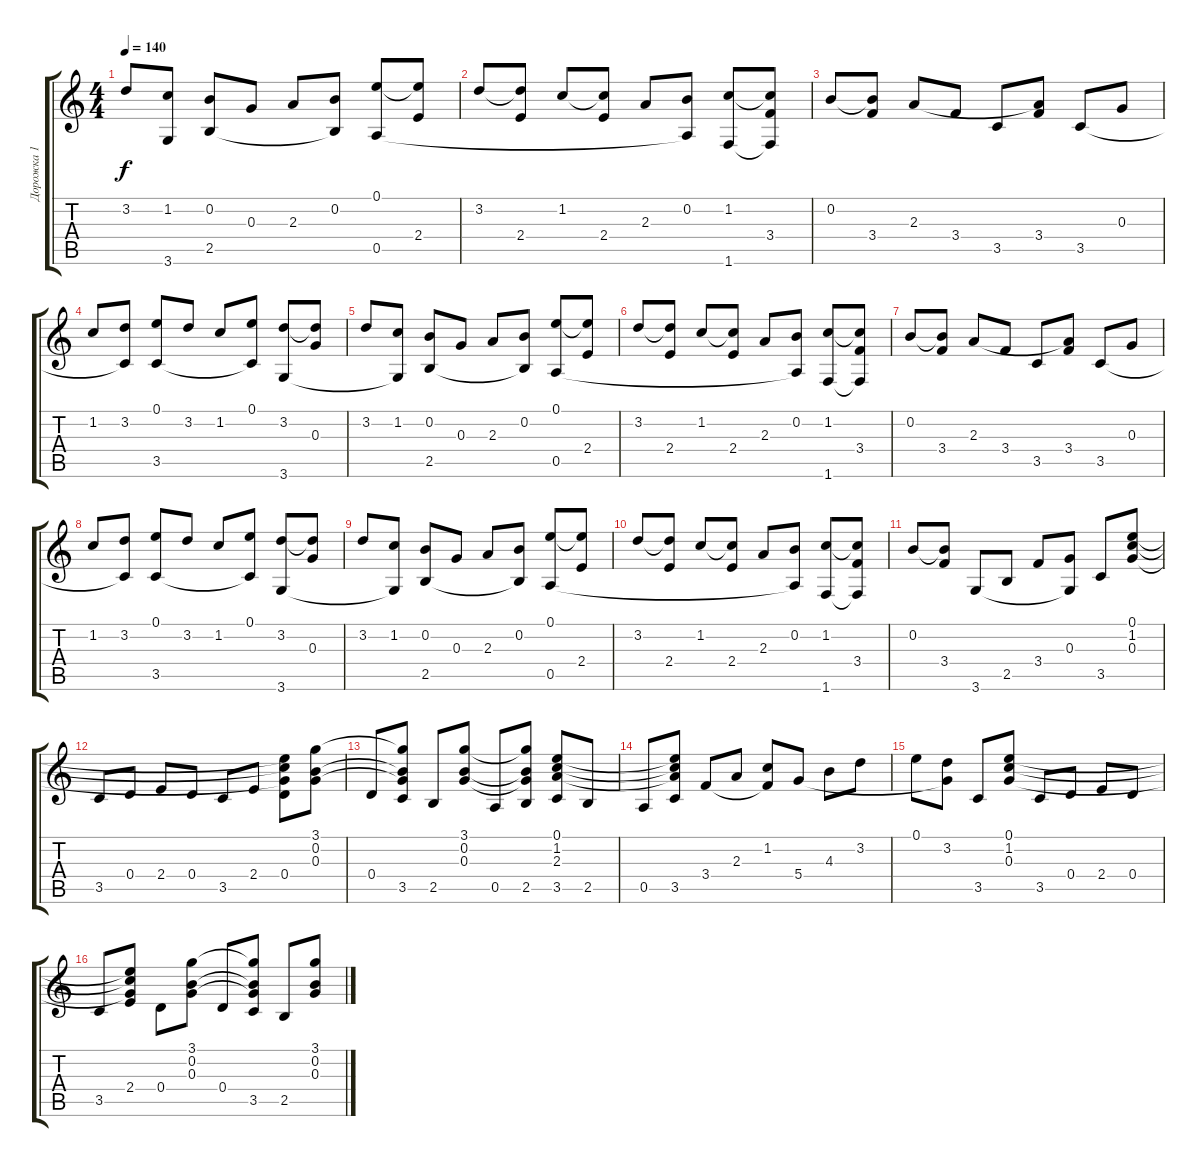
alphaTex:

\track ("Дорожка 1" "Дорожка 1") {instrument acousticguitarnylon}
\staff {score tabs}
\tuning (E4 B3 G3 D3 A2 E2) {hide}
\ts (4 4)
\tempo 140
\clef g2
\ks c
3.2.8{dy f} (1.2 3.6{t}).8 (0.2 2.5).8 0.3.8 2.3.8 (0.2 2.5{t}).8 (0.1 0.5).8 (0.1{t} 2.4).8 |
3.2.8 (3.2{t} 2.4).8 1.2.8 (1.2{t} 2.4).8 2.3.8 (0.2 0.5{t}).8 (1.2 1.6).8 (1.2{t} 3.4 1.6{t}).8 |
0.2.8 (0.2{t} 3.4).8 2.3.8 3.4.8 3.5.8 (2.3{t} 3.4).8 3.5.8 0.3.8 |
1.2.8 (3.2 3.5{t}).8 (0.1 3.5).8 3.2.8 1.2.8 (0.1 3.5{t}).8 (3.2 3.6).8 (3.2{t} 0.3).8 |
3.2.8 (1.2 3.6{t}).8 (0.2 2.5).8 0.3.8 2.3.8 (0.2 2.5{t}).8 (0.1 0.5).8 (0.1{t} 2.4).8 |
3.2.8 (3.2{t} 2.4).8 1.2.8 (1.2{t} 2.4).8 2.3.8 (0.2 0.5{t}).8 (1.2 1.6).8 (1.2{t} 3.4 1.6{t}).8 |
0.2.8 (0.2{t} 3.4).8 2.3.8 3.4.8 3.5.8 (2.3{t} 3.4).8 3.5.8 0.3.8 |
1.2.8 (3.2 3.5{t}).8 (0.1 3.5).8 3.2.8 1.2.8 (0.1 3.5{t}).8 (3.2 3.6).8 (3.2{t} 0.3).8 |
3.2.8 (1.2 3.6{t}).8 (0.2 2.5).8 0.3.8 2.3.8 (0.2 2.5{t}).8 (0.1 0.5).8 (0.1{t} 2.4).8 |
3.2.8 (3.2{t} 2.4).8 1.2.8 (1.2{t} 2.4).8 2.3.8 (0.2 0.5{t}).8 (1.2 1.6).8 (1.2{t} 3.4 1.6{t}).8 |
0.2.8 (0.2{t} 3.4).8 3.6.8 2.5.8 3.4.8 (0.3 3.6{t}).8 3.5.8 (0.1 1.2 0.3).8 |
3.5.8 0.4.8 2.4.8 0.4.8 3.5.8 2.4.8 (0.1{t} 1.2{t} 0.3{t} 0.4).8 (3.1 0.2 0.3).8 |
0.4.8 (3.1{t} 0.2{t} 0.3{t} 3.5).8 2.5.8 (3.1 0.2 0.3).8 0.5.8 (3.1{t} 0.2{t} 0.3{t} 2.5).8 (0.1 1.2 2.3 3.5).8 2.5.8 |
0.5.8 (0.1{t} 1.2{t} 2.3{t} 3.5).8 3.4.8 2.3.8 (1.2 3.4{t}).8 5.4.8 4.3.8 3.2.8 |
0.1.8 (3.2 5.4{t}).8 3.5.8 (0.1 1.2 0.3).8 3.5.8 0.4.8 2.4.8 0.4.8 |
3.5.8 (0.1{t} 1.2{t} 0.3{t} 2.4).8 0.4.8 (3.1 0.2 0.3).8 0.4.8 (3.1{t} 0.2{t} 0.3{t} 3.5).8 2.5.8 (3.1 0.2 0.3).8
